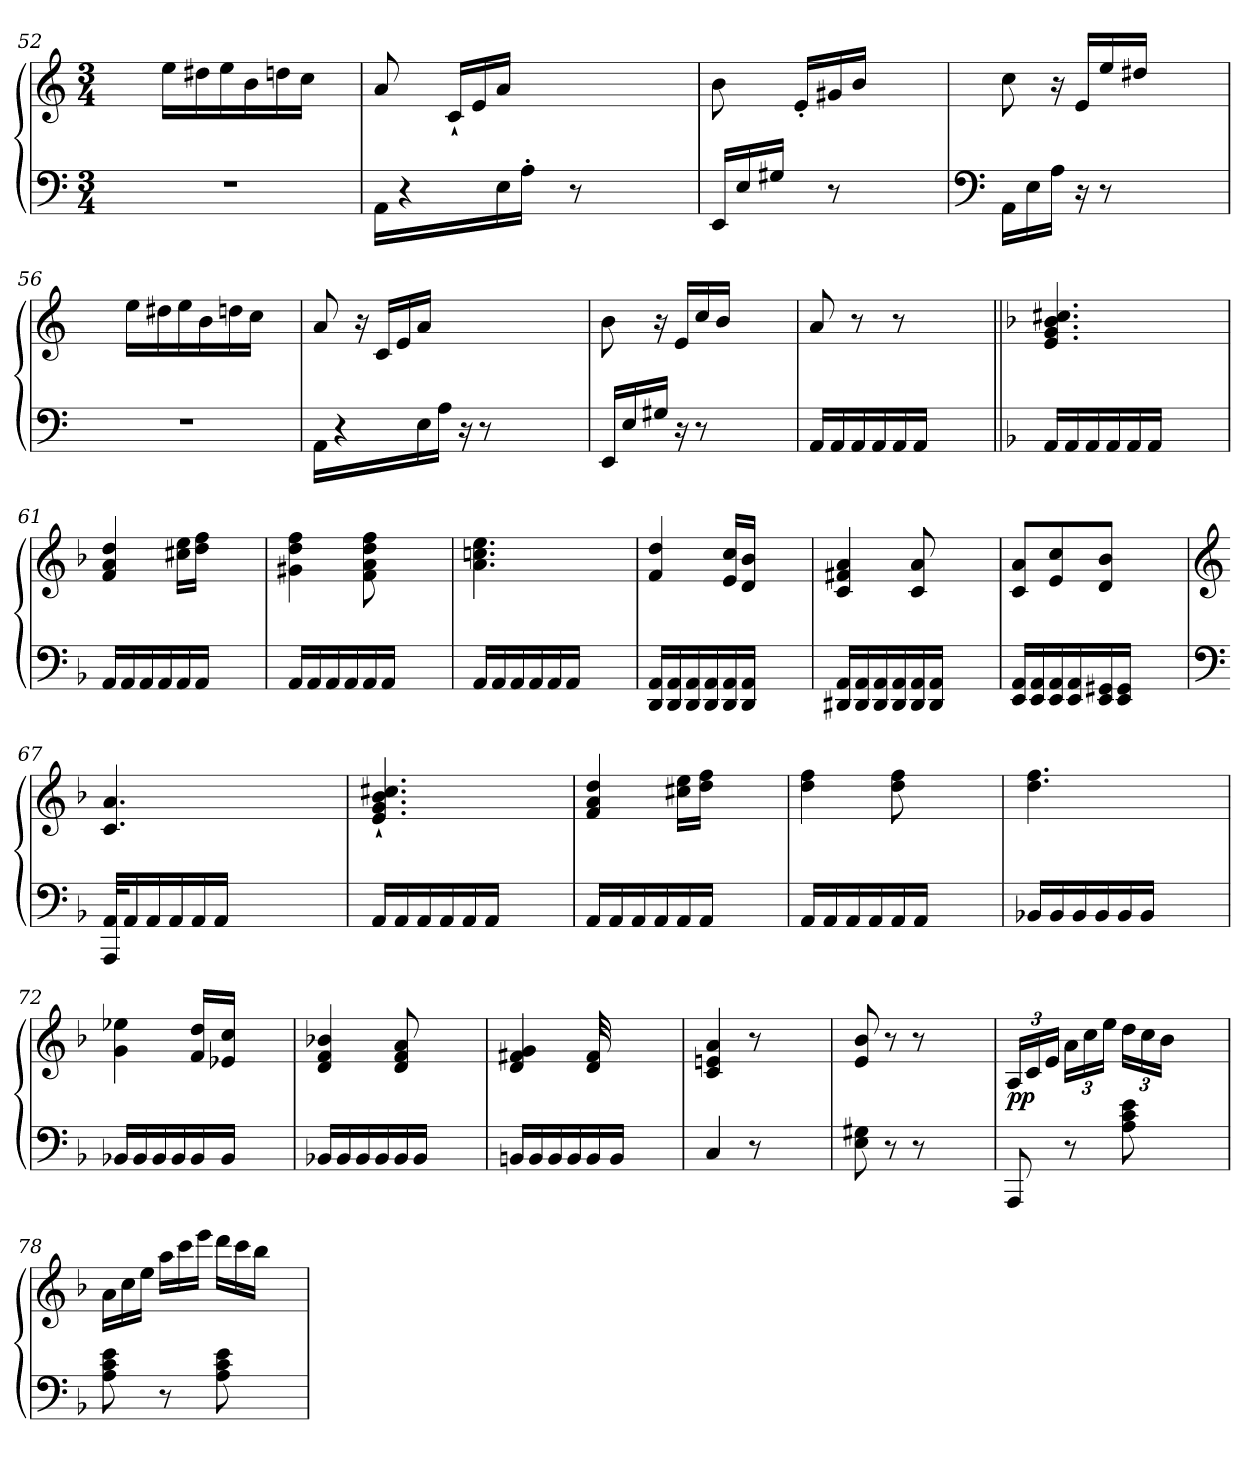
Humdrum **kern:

**kern	**kern	**dynam
*part1	*part1	*part1
*staff2	*staff1	*staff1/2
*clefF4	*clefG2	*
*k[]	*k[]	*
*M3/4	*M3/4	*
=52	=52	=52
2.r	4ryy	.
.	16ee\LL	.
.	16dd#X\	.
.	16ee\	.
.	16b\	.
.	16ddn\	.
.	16cc\JJ	.
.	8ryy	.
=53	=53	=53
16AA\LL	8a/	.
4r	.	.
.	16ryy	.
.	16c''/LL	.
.	16e/	.
16E\	16a/JJ	.
16A'\JJ	4.ryy	.
16ryy	.	.
8r	.	.
4.ryy	.	.
.	4ryy	.
!!LO:LB:g=z
=54	=54	=54
16EE/LL	8b\	.
16E/	.	.
16G#X/JJ	16ryy	.
16ryy	16e'/LL	.
8r	16g#X/	.
.	16b/JJ	.
4.ryy	4.ryy	.
!!LO:LB:g=z
=55	=55	=55
*clefF4	*	*
16AA\LL	8cc\	.
16E\	.	.
16A\JJ	16r	.
16r	16e/LL	.
8r	16ee/	.
.	16dd#X/JJ	.
4.ryy	4.ryy	.
=56	=56	=56
2.r	4ryy	.
.	16ee\LL	.
.	16dd#X\	.
.	16ee\	.
.	16b\	.
.	16ddn\	.
.	16cc\JJ	.
.	8ryy	.
=57	=57	=57
16AA\LL	8a/	.
4r	.	.
.	16r	.
.	16c/LL	.
.	16e/	.
16E\	16a/JJ	.
16A\JJ	4.ryy	.
16r	.	.
8r	.	.
4.ryy	.	.
.	4ryy	.
=58	=58	=58
16EE/LL	8b\	.
16E/	.	.
16G#X/JJ	16r	.
16r	16e/LL	.
8r	16cc/	.
.	16b/JJ	.
4.ryy	4.ryy	.
=59	=59	=59
16AA/LL	8a/	.
16AA/	.	.
16AA/	8r	.
16AA/	.	.
16AA/	8r	.
16AA/JJ	.	.
4.ryy	4.ryy	.
!!LO:PB:g=z
=60||	=60||	=60||
*k[b-]	*k[b-]	*
16AA/LL	4.e/ 4.g/ 4.b-/ 4.cc#X/	.
16AA/	.	.
16AA/	.	.
16AA/	.	.
16AA/	.	.
16AA/JJ	.	.
4.ryy	4.ryy	.
!!LO:LB:g=z
=61	=61	=61
16AA/LL	4f/ 4a/ 4dd/	.
16AA/	.	.
16AA/	.	.
16AA/	.	.
16AA/	16cc#X\ 16ee\LL	.
16AA/JJ	16dd\ 16ff\JJ	.
4.ryy	4.ryy	.
=62	=62	=62
16AA/LL	4g#X\ 4dd\ 4ff\	.
16AA/	.	.
16AA/	.	.
16AA/	.	.
16AA/	8f\ 8a\ 8dd\ 8ff\	.
16AA/JJ	.	.
4.ryy	4.ryy	.
=63	=63	=63
16AA/LL	4.a\ 4.ccn\ 4.ee\	.
16AA/	.	.
16AA/	.	.
16AA/	.	.
16AA/	.	.
16AA/JJ	.	.
4.ryy	4.ryy	.
=64	=64	=64
16DD/ 16AA/LL	4f/ 4dd/	.
16DD/ 16AA/	.	.
16DD/ 16AA/	.	.
16DD/ 16AA/	.	.
16DD/ 16AA/	16e/ 16cc/LL	.
16DD/ 16AA/JJ	16d/ 16b-/JJ	.
4.ryy	4.ryy	.
=65	=65	=65
16DD#X/ 16AA/LL	4c/ 4f#X/ 4a/	.
16DD#/ 16AA/	.	.
16DD#/ 16AA/	.	.
16DD#/ 16AA/	.	.
16DD#/ 16AA/	8c/ 8a/	.
16DD#/ 16AA/JJ	.	.
4.ryy	4.ryy	.
!!LO:LB:g=z
=66	=66	=66
16EE/ 16AA/LL	8c/ 8a/L	.
16EE/ 16AA/	.	.
16EE/ 16AA/	8e/ 8cc/	.
16EE/ 16AA/	.	.
16EE/ 16GG#X/	8d/ 8b-/J	.
16EE/ 16GG#/JJ	.	.
4.ryy	4.ryy	.
!!LO:PB:g=z
=67	=67	=67
*clefF4	*clefG2	*
32AAA/ 32AA/KLL	4.c/ 4.a/	.
16AA/	.	.
16AA/	.	.
16AA/	.	.
16AA/	.	.
16AA/JJ	.	.
4ryy	.	.
.	4.ryy	.
8ryy	.	.
32ryy	.	.
=68	=68	=68
16AA/LL	4.e/` 4.g/` 4.b-/` 4.cc#X/`	.
16AA/	.	.
16AA/	.	.
16AA/	.	.
16AA/	.	.
16AA/JJ	.	.
4.ryy	4.ryy	.
=69	=69	=69
16AA/LL	4f/ 4a/ 4dd/	.
16AA/	.	.
16AA/	.	.
16AA/	.	.
16AA/	16cc#X\ 16ee\LL	.
16AA/JJ	16dd\ 16ff\JJ	.
4.ryy	4.ryy	.
=70	=70	=70
16AA/LL	4dd\ 4ff\	.
16AA/	.	.
16AA/	.	.
16AA/	.	.
16AA/	8dd\ 8ff\	.
16AA/JJ	.	.
4.ryy	4.ryy	.
=71	=71	=71
16BB-X/LL	4.dd\ 4.ff\	.
16BB-/	.	.
16BB-/	.	.
16BB-/	.	.
16BB-/	.	.
16BB-/JJ	.	.
4.ryy	4.ryy	.
!!LO:LB:g=z
=72	=72	=72
16BB-X/LL	4g\ 4ee-X\	.
16BB-/	.	.
16BB-/	.	.
16BB-/	.	.
16BB-/	16f/ 16dd/LL	.
16BB-/JJ	16e-X/ 16cc/JJ	.
4.ryy	4.ryy	.
!!LO:LB:g=z
=73	=73	=73
16BB-X/LL	4d/ 4f/ 4b-X/	.
16BB-/	.	.
16BB-/	.	.
16BB-/	.	.
16BB-/	8d/ 8f/ 8a/	.
16BB-/JJ	.	.
4.ryy	4.ryy	.
=74	=74	=74
16BBn/LL	4d/ 4f#X/ 4g/	.
16BB/	.	.
16BB/	.	.
16BB/	.	.
16BB/	32d/ 32f#/	.
!	!LO:N:vis=2	!
.	4...ryy	.
16BB/JJ	.	.
4.ryy	.	.
=75	=75	=75
4C/	4c/ 4en/ 4a/	.
8r	8r	.
4.ryy	4.ryy	.
=76	=76	=76
8E\ 8G#X\	8e/ 8b-/	.
8r	8r	.
8r	8r	.
4.ryy	4.ryy	.
=77	=77	=77
*	*Xbrackettup	*
!	!	!LO:DY:b
8AAA/	24A/LL	pp
.	24c/	.
.	24e/JJ	.
8r	24a\LL	.
.	24cc\	.
.	24ee\JJ	.
8A\ 8c\ 8e\	24dd\LL	.
.	24cc\	.
.	24b-\JJ	.
4.ryy	4.ryy	.
!!LO:LB:g=z
=78	=78	=78
8A\ 8c\ 8e\	16a\LL	.
.	16cc\	.
16ryy	16ee\JJ	.
8r	16aa\LL	.
.	16ccc\	.
16ryy	16eee\JJ	.
8A\ 8c\ 8e\	16ddd\LL	.
.	16ccc\	.
4ryy	16bb-\JJ	.
.	8.ryy	.
=	=	=
*-	*-	*-
